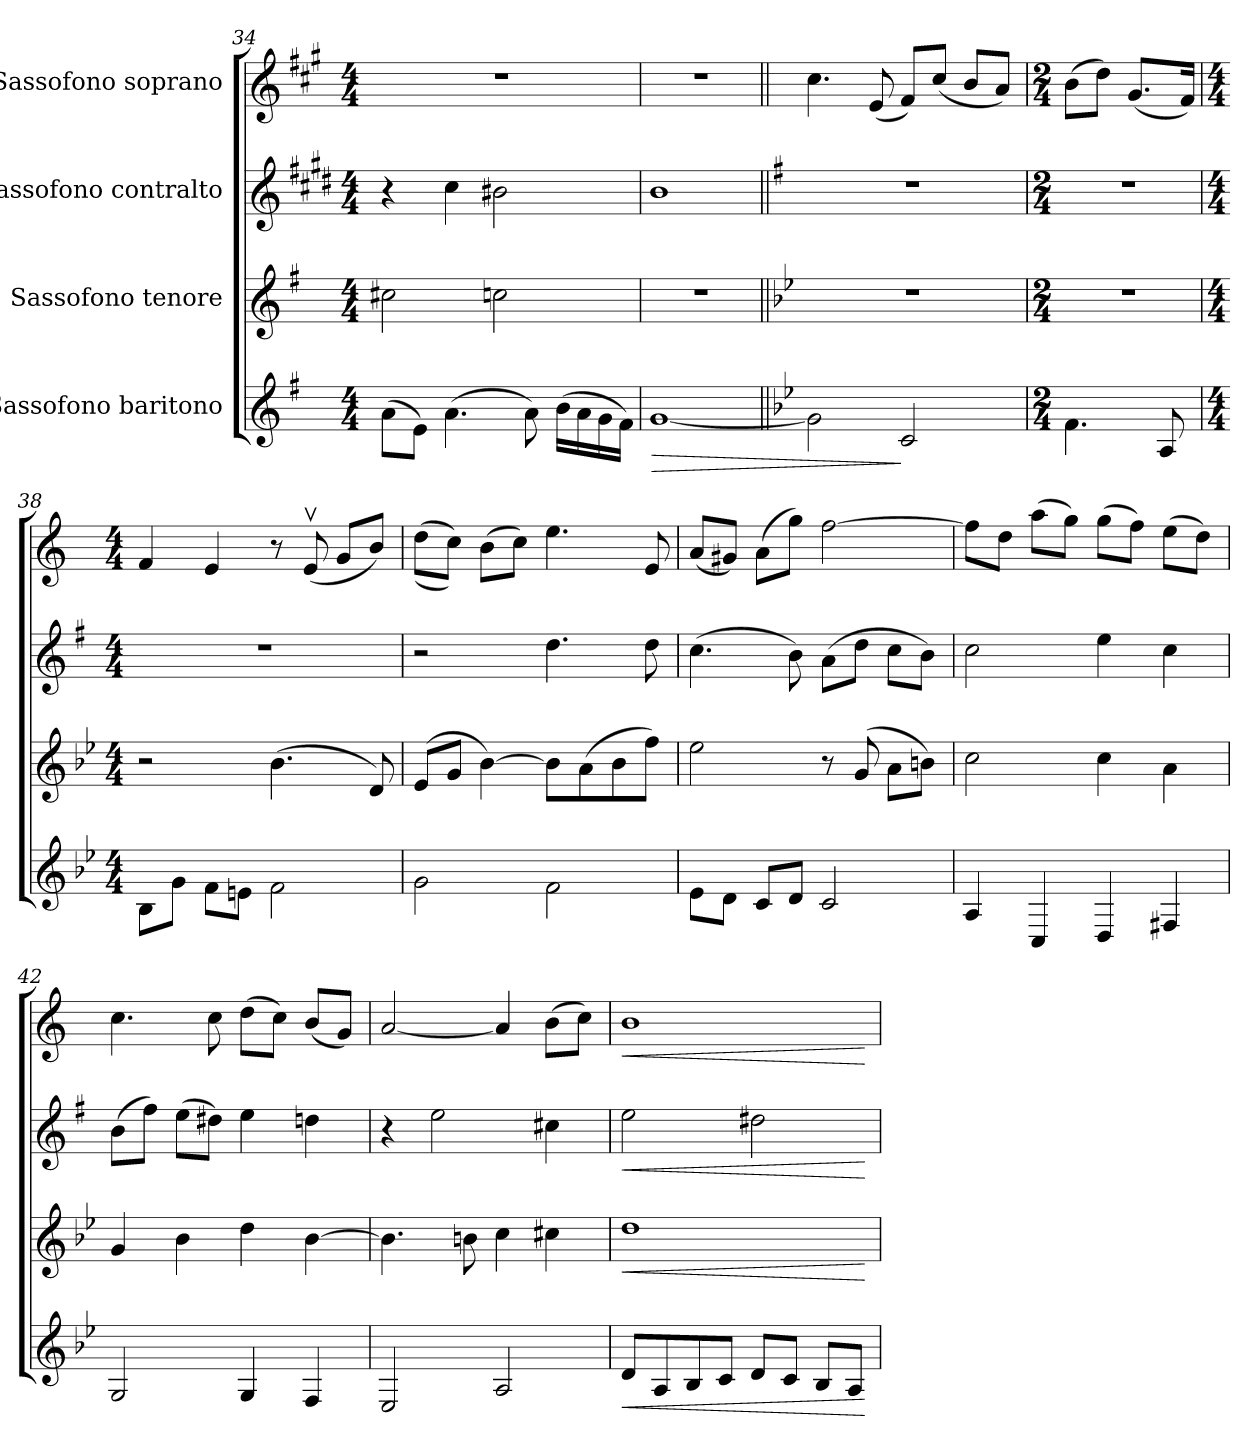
**kern	**dynam	**kern	**dynam	**kern	**dynam	**kern	**dynam
*part4	*part4	*part3	*part3	*part2	*part2	*part1	*part1
*staff4	*staff4	*staff3	*staff3	*staff2	*staff2	*staff1	*staff1
*I"Sassofono baritono	*	*I"Sassofono tenore	*	*I"Sassofono contralto	*	*I"Sassofono soprano	*
*clefG2	*	*clefG2	*	*clefG2	*	*clefG2	*
*ITrd12c21	*	*ITrd8c14	*	*ITrd5c9	*	*ITrd1c2	*
*k[f#]	*	*k[f#]	*	*k[f#]	*	*k[f#]	*
*M4/4	*	*M4/4	*	*M4/4	*	*M4/4	*
=34	=34	=34	=34	=34	=34	=34	=34
(>8A\L	.	2c#X\	.	4r	.	1r	.
8E\J)	.	.	.	.	.	.	.
(>4.A\	.	.	.	4e\	.	.	.
.	.	2cn\	.	2d#X\	.	.	.
8A\)	.	.	.	.	.	.	.
(>16B\LL	.	.	.	.	.	.	.
16A\	.	.	.	.	.	.	.
16G\	.	.	.	.	.	.	.
16F#\JJ)	.	.	.	.	.	.	.
=35	=35	=35	=35	=35	=35	=35	=35
!	!LO:HP:b	!	!	!	!	!	!
[1GZ	>	1r	.	1dZ	.	1r	.
=36||	=36||	=36||	=36||	=36||	=36||	=36||	=36||
*k[b-e-]	*	*k[b-e-]	*	*k[b-e-]	*	*k[b-e-]	*
2G\]	.	1r	.	1r	.	4.b-\	.
.	.	.	.	.	.	(<8d/	.
2C/	]	.	.	.	.	8e-/L)	.
.	.	.	.	.	.	(<8b-/J	.
.	.	.	.	.	.	8a/L	.
.	.	.	.	.	.	8g/J)	.
!!LO:LB:g=z
=37	=37	=37	=37	=37	=37	=37	=37
*M2/4	*	*M2/4	*	*M2/4	*	*M2/4	*
4.F\	.	2r	.	2r	.	(>8a\L	.
.	.	.	.	.	.	8cc\J)	.
.	.	.	.	.	.	(<8.f/L	.
8AA/	.	.	.	.	.	.	.
.	.	.	.	.	.	16e-/Jk)	.
=38	=38	=38	=38	=38	=38	=38	=38
*M4/4	*	*M4/4	*	*M4/4	*	*M4/4	*
8BB-\L	.	2r	.	1r	.	4e-/	.
8G\J	.	.	.	.	.	.	.
8F\L	.	.	.	.	.	4d/	.
8En\J	.	.	.	.	.	.	.
2F\	.	(>4.B-\	.	.	.	8r	.
.	.	.	.	.	.	(<8dv/	.
.	.	.	.	.	.	8f/L	.
.	.	8D/)	.	.	.	8a/J)	.
=39	=39	=39	=39	=39	=39	=39	=39
2G\	.	(>8E-/L	.	2r	.	(>(>8cc\L	.
.	.	8G/J	.	.	.	8b-\J))	.
.	.	[4B-\)	.	.	.	(>8a\L	.
.	.	.	.	.	.	8b-\J)	.
2F\	.	8B-\L]	.	4.f\	.	4.dd\	.
.	.	(>8A\	.	.	.	.	.
.	.	8B-\	.	.	.	.	.
.	.	8f\J)	.	8f\	.	8d/	.
!!LO:PB:g=z
=40	=40	=40	=40	=40	=40	=40	=40
8E-\L	.	2e-\	.	(>4.e-\	.	(<8g/L	.
8D\J	.	.	.	.	.	8f#X/J)	.
8C/L	.	.	.	.	.	(>8g\L	.
8D/J	.	.	.	8d\)	.	8ff\J)	.
2C/	.	8r	.	(>8c\L	.	[2ee-\	.
.	.	(>8G/	.	8f\J	.	.	.
.	.	8A\L	.	8e-\L	.	.	.
.	.	8Bn\J)	.	8d\J)	.	.	.
=41	=41	=41	=41	=41	=41	=41	=41
4AA/	.	2c\	.	2e-\	.	8ee-\L]	.
.	.	.	.	.	.	8cc\J	.
4CC/	.	.	.	.	.	(>8gg\L	.
.	.	.	.	.	.	8ff\J)	.
4DD/	.	4c\	.	4g\	.	(>8ff\L	.
.	.	.	.	.	.	8ee-\J)	.
4FF#X/	.	4A\	.	4e-\	.	(>8dd\L	.
.	.	.	.	.	.	8cc\J)	.
=42	=42	=42	=42	=42	=42	=42	=42
2GG/	.	4G/	.	(>8d\L	.	4.b-\	.
.	.	.	.	8a\J)	.	.	.
.	.	4B-\	.	(>8g\L	.	.	.
.	.	.	.	8f#X\J)	.	8b-\	.
4GG/	.	4d\	.	4g\	.	(>8cc\L	.
.	.	.	.	.	.	8b-\J)	.
4FF/	.	[4B-\	.	4fn\	.	(<8a/L	.
.	.	.	.	.	.	8f/J)	.
!!LO:LB:g=z
=43	=43	=43	=43	=43	=43	=43	=43
2EE-/	.	4.B-\]	.	4r	.	[2g/	.
.	.	.	.	2g\	.	.	.
.	.	8Bn\	.	.	.	.	.
2AA/	.	4c\	.	.	.	4g/]	.
.	.	4c#X\	.	4en\	.	(>8a\L	.
.	.	.	.	.	.	8b-\J)	.
=44	=44	=44	=44	=44	=44	=44	=44
!	!LO:HP:b	!	!LO:HP:b	!	!LO:HP:b	!	!LO:HP:b
8D/L	<	1d	<	2g\	<	1a	<
8AA/	.	.	.	.	.	.	.
8BB-/	.	.	.	.	.	.	.
8C/J	.	.	.	.	.	.	.
8D/L	.	.	.	2f#X\	.	.	.
8C/J	.	.	.	.	.	.	.
8BB-/L	.	.	.	.	.	.	.
8AA/J	.	.	.	.	.	.	.
.	[	.	[	.	[	.	[
=	=	=	=	=	=	=	=
*-	*-	*-	*-	*-	*-	*-	*-
